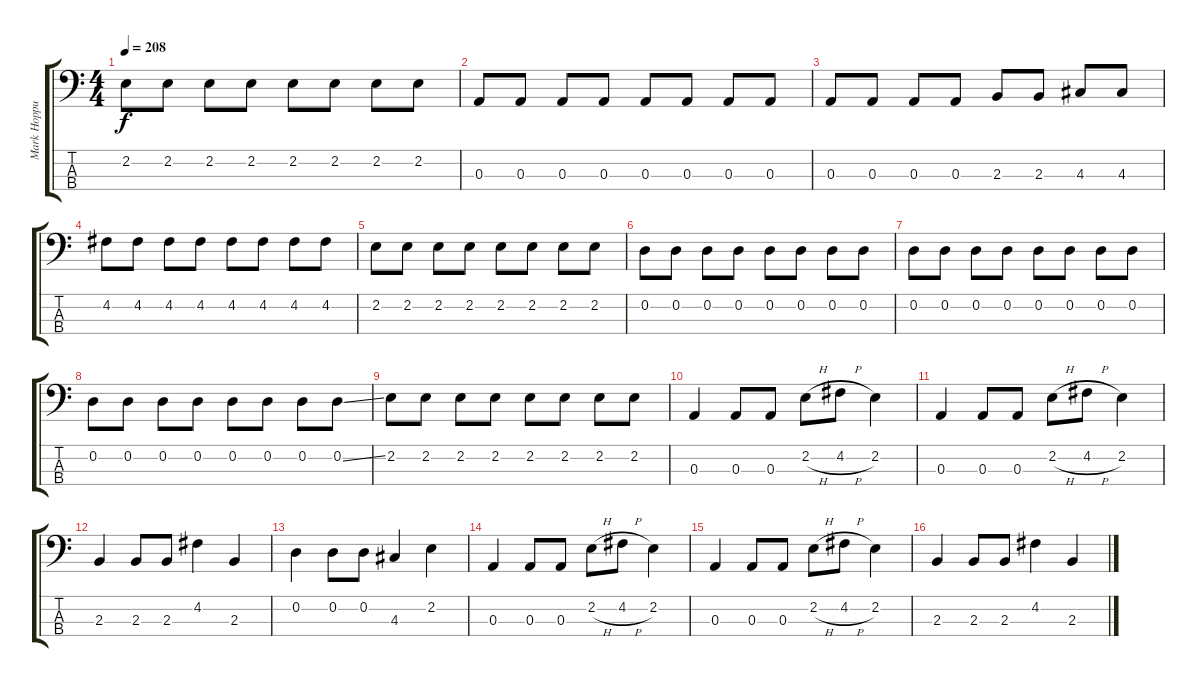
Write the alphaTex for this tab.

\track ("Mark Hoppus - Bass" "Mark Hoppu") {instrument electricbasspick}
\staff {score tabs}
\tuning (G2 D2 A1 E1) {hide}
\ts (4 4)
\tempo 208
\clef f4
\ks c
2.2.8{dy f} 2.2.8 2.2.8 2.2.8 2.2.8 2.2.8 2.2.8 2.2.8 |
0.3.8 0.3.8 0.3.8 0.3.8 0.3.8 0.3.8 0.3.8 0.3.8 |
0.3.8 0.3.8 0.3.8 0.3.8 2.3.8 2.3.8 4.3.8 4.3.8 |
4.2.8 4.2.8 4.2.8 4.2.8 4.2.8 4.2.8 4.2.8 4.2.8 |
2.2.8 2.2.8 2.2.8 2.2.8 2.2.8 2.2.8 2.2.8 2.2.8 |
0.2.8 0.2.8 0.2.8 0.2.8 0.2.8 0.2.8 0.2.8 0.2.8 |
0.2.8 0.2.8 0.2.8 0.2.8 0.2.8 0.2.8 0.2.8 0.2.8 |
0.2.8 0.2.8 0.2.8 0.2.8 0.2.8 0.2.8 0.2.8 0.2{ss}.8 |
2.2.8 2.2.8 2.2.8 2.2.8 2.2.8 2.2.8 2.2.8 2.2.8 |
0.3.4 0.3.8 0.3.8 2.2{h}.8 4.2{h}.8 2.2.4 |
0.3.4 0.3.8 0.3.8 2.2{h}.8 4.2{h}.8 2.2.4 |
2.3.4 2.3.8 2.3.8 4.2.4 2.3.4 |
0.2.4 0.2.8 0.2.8 4.3.4 2.2.4 |
0.3.4 0.3.8 0.3.8 2.2{h}.8 4.2{h}.8 2.2.4 |
0.3.4 0.3.8 0.3.8 2.2{h}.8 4.2{h}.8 2.2.4 |
2.3.4 2.3.8 2.3.8 4.2.4 2.3.4
